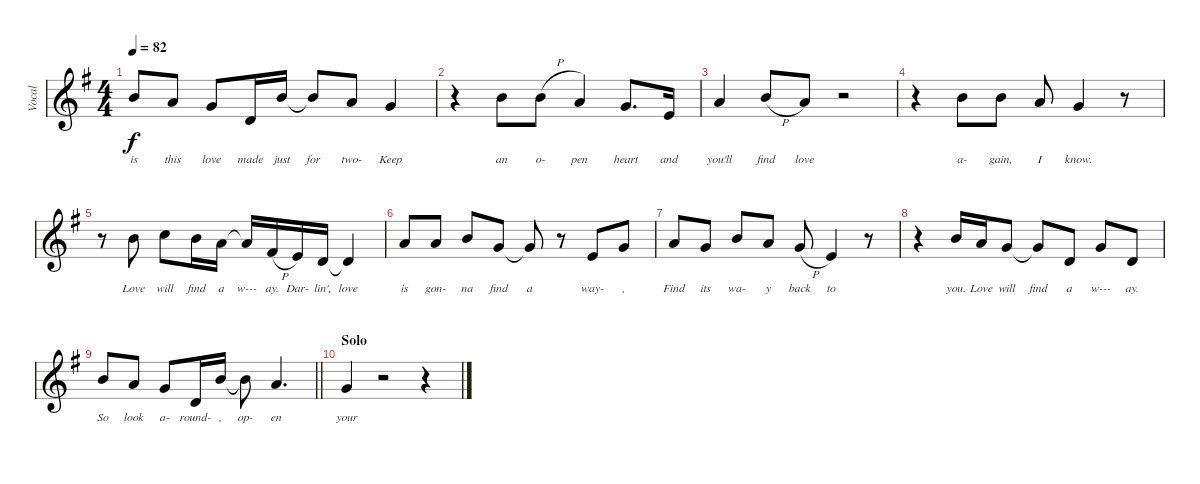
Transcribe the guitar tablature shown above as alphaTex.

\track ("Vocal" "Vocal") {instrument lead2sawtooth}
\staff {score}
\tuning (E4 B3 G3 D3 A2 E2) {hide}
\ts (4 4)
\tempo 82
\clef g2
\ks eminor
7.1.8{lyrics (0 "is") lyrics (1 "") lyrics (2 "") lyrics (3 "") lyrics (4 "") dy f} 5.1.8{lyrics (0 "this") lyrics (1 "") lyrics (2 "") lyrics (3 "") lyrics (4 "")} 3.1.8{lyrics (0 "love") lyrics (1 "") lyrics (2 "") lyrics (3 "") lyrics (4 "")} 3.2.16{lyrics (0 "made") lyrics (1 "") lyrics (2 "") lyrics (3 "") lyrics (4 "")} 7.1.16{lyrics (0 "just") lyrics (1 "") lyrics (2 "") lyrics (3 "") lyrics (4 "")} 7.1{t}.8{lyrics (0 "for") lyrics (1 "") lyrics (2 "") lyrics (3 "") lyrics (4 "")} 5.1.8{lyrics (0 "two-") lyrics (1 "") lyrics (2 "") lyrics (3 "") lyrics (4 "")} 3.1.4{lyrics (0 "Keep") lyrics (1 "") lyrics (2 "") lyrics (3 "") lyrics (4 "")} |
r.4 7.1.8{lyrics (0 "an") lyrics (1 "") lyrics (2 "") lyrics (3 "") lyrics (4 "")} 7.1{h}.8{lyrics (0 "o-") lyrics (1 "") lyrics (2 "") lyrics (3 "") lyrics (4 "")} 5.1.4{lyrics (0 "pen") lyrics (1 "") lyrics (2 "") lyrics (3 "") lyrics (4 "")} 3.1.8{d lyrics (0 "heart") lyrics (1 "") lyrics (2 "") lyrics (3 "") lyrics (4 "")} 0.1.16{lyrics (0 "and") lyrics (1 "") lyrics (2 "") lyrics (3 "") lyrics (4 "")} |
5.1.4{lyrics (0 "you'll") lyrics (1 "") lyrics (2 "") lyrics (3 "") lyrics (4 "")} 7.1{h}.8{lyrics (0 "find") lyrics (1 "") lyrics (2 "") lyrics (3 "") lyrics (4 "")} 5.1.8{lyrics (0 "love") lyrics (1 "") lyrics (2 "") lyrics (3 "") lyrics (4 "")} r.2 |
r.4 7.1.8{lyrics (0 "a-") lyrics (1 "") lyrics (2 "") lyrics (3 "") lyrics (4 "")} 7.1.8{lyrics (0 "gain,") lyrics (1 "") lyrics (2 "") lyrics (3 "") lyrics (4 "")} 5.1.8{lyrics (0 "I") lyrics (1 "") lyrics (2 "") lyrics (3 "") lyrics (4 "")} 3.1.4{lyrics (0 "know.") lyrics (1 "") lyrics (2 "") lyrics (3 "") lyrics (4 "")} r.8 |
r.8 7.1.8{lyrics (0 "Love") lyrics (1 "") lyrics (2 "") lyrics (3 "") lyrics (4 "")} 13.2.8{lyrics (0 "will") lyrics (1 "") lyrics (2 "") lyrics (3 "") lyrics (4 "")} 7.1.16{lyrics (0 "find") lyrics (1 "") lyrics (2 "") lyrics (3 "") lyrics (4 "")} 5.1.16{lyrics (0 "a") lyrics (1 "") lyrics (2 "") lyrics (3 "") lyrics (4 "")} 5.1{t}.16{lyrics (0 "w---") lyrics (1 "") lyrics (2 "") lyrics (3 "") lyrics (4 "")} 2.1{h}.16{lyrics (0 "ay.") lyrics (1 "") lyrics (2 "") lyrics (3 "") lyrics (4 "")} 0.1.16{lyrics (0 "Dar-") lyrics (1 "") lyrics (2 "") lyrics (3 "") lyrics (4 "")} 3.2.16{lyrics (0 "lin',") lyrics (1 "") lyrics (2 "") lyrics (3 "") lyrics (4 "")} 3.2{t}.4{lyrics (0 "love") lyrics (1 "") lyrics (2 "") lyrics (3 "") lyrics (4 "")} |
5.1.8{lyrics (0 "is") lyrics (1 "") lyrics (2 "") lyrics (3 "") lyrics (4 "")} 5.1.8{lyrics (0 "gon-") lyrics (1 "") lyrics (2 "") lyrics (3 "") lyrics (4 "")} 7.1.8{lyrics (0 "na") lyrics (1 "") lyrics (2 "") lyrics (3 "") lyrics (4 "")} 3.1.8{lyrics (0 "find") lyrics (1 "") lyrics (2 "") lyrics (3 "") lyrics (4 "")} 3.1{t}.8{lyrics (0 "a") lyrics (1 "") lyrics (2 "") lyrics (3 "") lyrics (4 "")} r.8 0.1.8{lyrics (0 "way-") lyrics (1 "") lyrics (2 "") lyrics (3 "") lyrics (4 "")} 3.1.8{lyrics (0 ",") lyrics (1 "") lyrics (2 "") lyrics (3 "") lyrics (4 "")} |
5.1.8{lyrics (0 "Find") lyrics (1 "") lyrics (2 "") lyrics (3 "") lyrics (4 "")} 3.1.8{lyrics (0 "its") lyrics (1 "") lyrics (2 "") lyrics (3 "") lyrics (4 "")} 7.1.8{lyrics (0 "wa-") lyrics (1 "") lyrics (2 "") lyrics (3 "") lyrics (4 "")} 5.1.8{lyrics (0 "y") lyrics (1 "") lyrics (2 "") lyrics (3 "") lyrics (4 "")} 3.1{h}.8{lyrics (0 "back") lyrics (1 "") lyrics (2 "") lyrics (3 "") lyrics (4 "")} 0.1.4{lyrics (0 "to") lyrics (1 "") lyrics (2 "") lyrics (3 "") lyrics (4 "")} r.8 |
r.4 7.1.16{lyrics (0 "you.") lyrics (1 "") lyrics (2 "") lyrics (3 "") lyrics (4 "")} 5.1.16{lyrics (0 "Love") lyrics (1 "") lyrics (2 "") lyrics (3 "") lyrics (4 "")} 3.1.8{lyrics (0 "will") lyrics (1 "") lyrics (2 "") lyrics (3 "") lyrics (4 "")} 3.1{t}.8{lyrics (0 "find") lyrics (1 "") lyrics (2 "") lyrics (3 "") lyrics (4 "")} 3.2.8{lyrics (0 "a") lyrics (1 "") lyrics (2 "") lyrics (3 "") lyrics (4 "")} 3.1.8{lyrics (0 "w---") lyrics (1 "") lyrics (2 "") lyrics (3 "") lyrics (4 "")} 3.2.8{lyrics (0 "ay.") lyrics (1 "") lyrics (2 "") lyrics (3 "") lyrics (4 "")} |
\barLineRight lightlight
7.1.8{lyrics (0 "So") lyrics (1 "") lyrics (2 "") lyrics (3 "") lyrics (4 "")} 5.1.8{lyrics (0 "look") lyrics (1 "") lyrics (2 "") lyrics (3 "") lyrics (4 "")} 3.1.8{lyrics (0 "a-") lyrics (1 "") lyrics (2 "") lyrics (3 "") lyrics (4 "")} 3.2.16{lyrics (0 "round-") lyrics (1 "") lyrics (2 "") lyrics (3 "") lyrics (4 "")} 7.1.16{lyrics (0 ",") lyrics (1 "") lyrics (2 "") lyrics (3 "") lyrics (4 "")} 7.1{t}.8{lyrics (0 "op-") lyrics (1 "") lyrics (2 "") lyrics (3 "") lyrics (4 "")} 5.1.4{d lyrics (0 "en") lyrics (1 "") lyrics (2 "") lyrics (3 "") lyrics (4 "")} |
\section ("" "Solo")
3.1.4{lyrics (0 "your") lyrics (1 "") lyrics (2 "") lyrics (3 "") lyrics (4 "")} r.2 r.4
